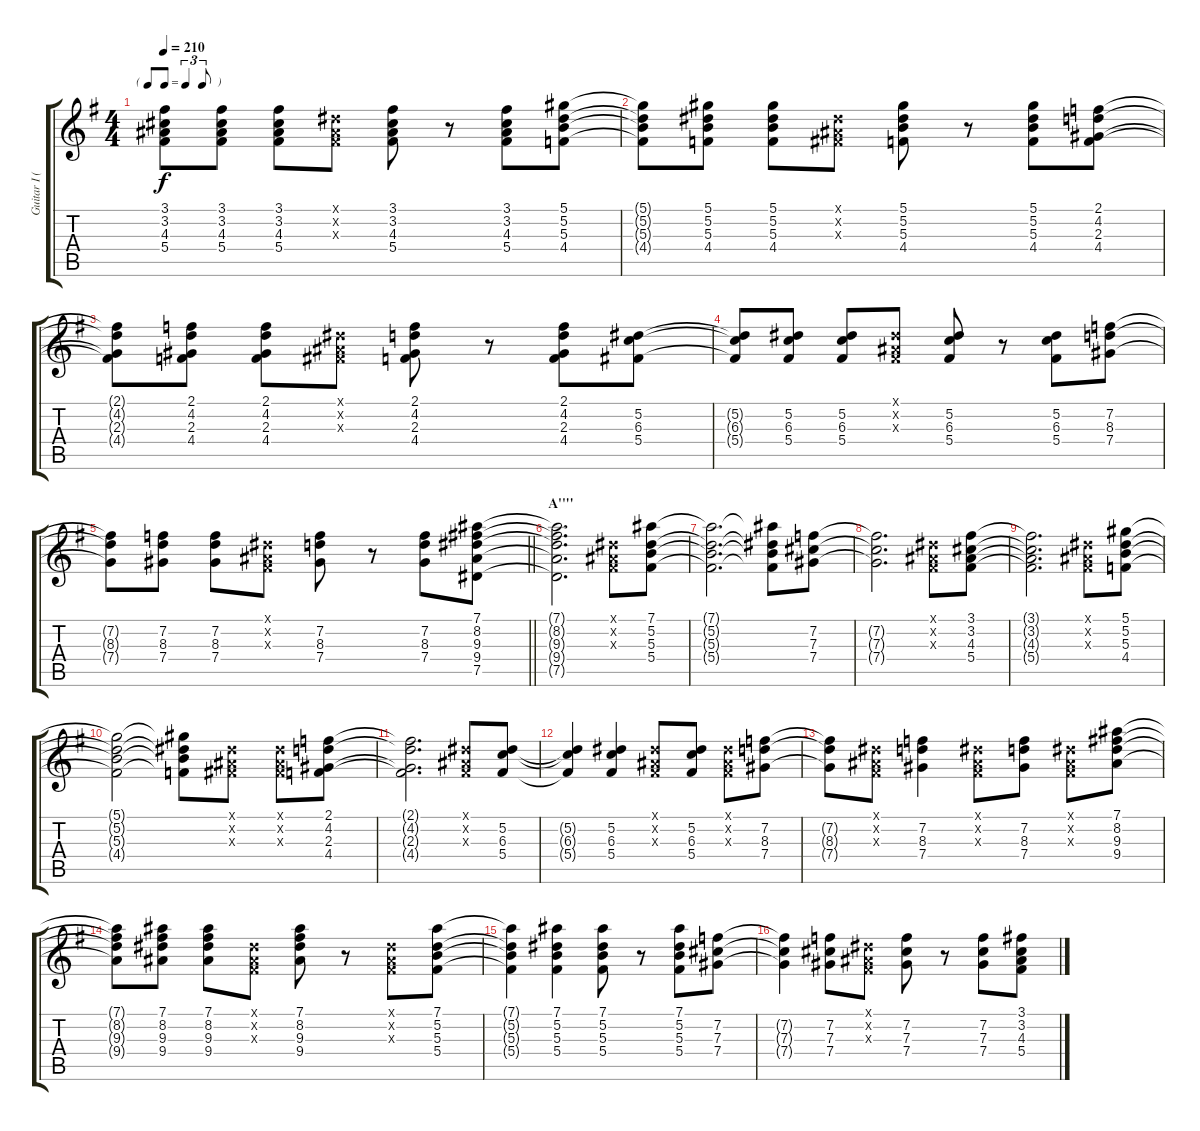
\track ("Guitar I (Sakito)" "Guitar I (") {instrument overdrivenguitar}
\staff {score tabs}
\tuning (Eb4 Bb3 Gb3 Db3 Ab2 Eb2) {hide}
\ts (4 4)
\tf triplet8th
\tempo 210
\clef g2
\ks g
(3.1{t} 3.2{t} 4.3{t} 5.4{t}).8{dy f} (3.1 3.2 4.3 5.4).8 (3.1 3.2 4.3 5.4).8 (0.1{x} 0.2{x} 0.3{x}).8 (3.1 3.2 4.3 5.4).8 r.8 (3.1 3.2 4.3 5.4).8 (5.1 5.2 5.3 4.4).8 |
(5.1{t} 5.2{t} 5.3{t} 4.4{t}).8 (5.1 5.2 5.3 4.4).8 (5.1 5.2 5.3 4.4).8 (0.1{x} 0.2{x} 0.3{x}).8 (5.1 5.2 5.3 4.4).8 r.8 (5.1 5.2 5.3 4.4).8 (2.1 4.2 2.3 4.4).8 |
(2.1{t} 4.2{t} 2.3{t} 4.4{t}).8 (2.1 4.2 2.3 4.4).8 (2.1 4.2 2.3 4.4).8 (0.1{x} 0.2{x} 0.3{x}).8 (2.1 4.2 2.3 4.4).8 r.8 (2.1 4.2 2.3 4.4).8 (5.2 6.3 5.4).8 |
(5.2{t} 6.3{t} 5.4{t}).8 (5.2 6.3 5.4).8 (5.2 6.3 5.4).8 (0.1{x} 0.2{x} 0.3{x}).8 (5.2 6.3 5.4).8 r.8 (5.2 6.3 5.4).8 (7.2 8.3 7.4).8 |
\barLineRight lightlight
(7.2{t} 8.3{t} 7.4{t}).8 (7.2 8.3 7.4).8 (7.2 8.3 7.4).8 (0.1{x} 0.2{x} 0.3{x}).8 (7.2 8.3 7.4).8 r.8 (7.2 8.3 7.4).8 (7.1 8.2 9.3 9.4 7.5).8 |
\section ("" "A''''")
(7.1{t} 8.2{t} 9.3{t} 9.4{t} 7.5{t}).2{d} (0.1{x} 0.2{x} 0.3{x}).8 (7.1 5.2 5.3 5.4).8 |
(7.1{t} 5.2{t} 5.3{t} 5.4{t}).2{d} (7.1{t} 5.2{t} 5.3{t} 5.4{t}).8 (7.2 7.3 7.4).8 |
(7.2{t} 7.3{t} 7.4{t}).2{d} (0.1{x} 0.2{x} 0.3{x}).8 (3.1 3.2 4.3 5.4).8 |
(3.1{t} 3.2{t} 4.3{t} 5.4{t}).2{d} (0.1{x} 0.2{x} 0.3{x}).8 (5.1 5.2 5.3 4.4).8 |
(5.1{t} 5.2{t} 5.3{t} 4.4{t}).2 (5.1{t} 5.2{t} 5.3{t} 4.4{t}).8 (0.1{x} 0.2{x} 0.3{x}).8 (0.1{x} 0.2{x} 0.3{x}).8 (2.1 4.2 2.3 4.4).8 |
(2.1{t} 4.2{t} 2.3{t} 4.4{t}).2{d} (0.1{x} 0.2{x} 0.3{x}).8 (5.2 6.3 5.4).8 |
(5.2{t} 6.3{t} 5.4{t}).4 (5.2 6.3 5.4).4 (0.1{x} 0.2{x} 0.3{x}).8 (5.2 6.3 5.4).8 (0.1{x} 0.2{x} 0.3{x}).8 (7.2 8.3 7.4).8 |
(7.2{t} 8.3{t} 7.4{t}).8 (0.1{x} 0.2{x} 0.3{x}).8 (7.2 8.3 7.4).4 (0.1{x} 0.2{x} 0.3{x}).8 (7.2 8.3 7.4).8 (0.1{x} 0.2{x} 0.3{x}).8 (7.1 8.2 9.3 9.4).8 |
(7.1{t} 8.2{t} 9.3{t} 9.4{t}).8 (7.1 8.2 9.3 9.4).8 (7.1 8.2 9.3 9.4).8 (0.1{x} 0.2{x} 0.3{x}).8 (7.1 8.2 9.3 9.4).8 r.8 (0.1{x} 0.2{x} 0.3{x}).8 (7.1 5.2 5.3 5.4).8 |
(7.1{t} 5.2{t} 5.3{t} 5.4{t}).4 (7.1 5.2 5.3 5.4).4 (7.1 5.2 5.3 5.4).8 r.8 (7.1 5.2 5.3 5.4).8 (7.2 7.3 7.4).8 |
(7.2{t} 7.3{t} 7.4{t}).4 (7.2 7.3 7.4).8 (0.1{x} 0.2{x} 0.3{x}).8 (7.2 7.3 7.4).8 r.8 (7.2 7.3 7.4).8 (3.1 3.2 4.3 5.4).8
